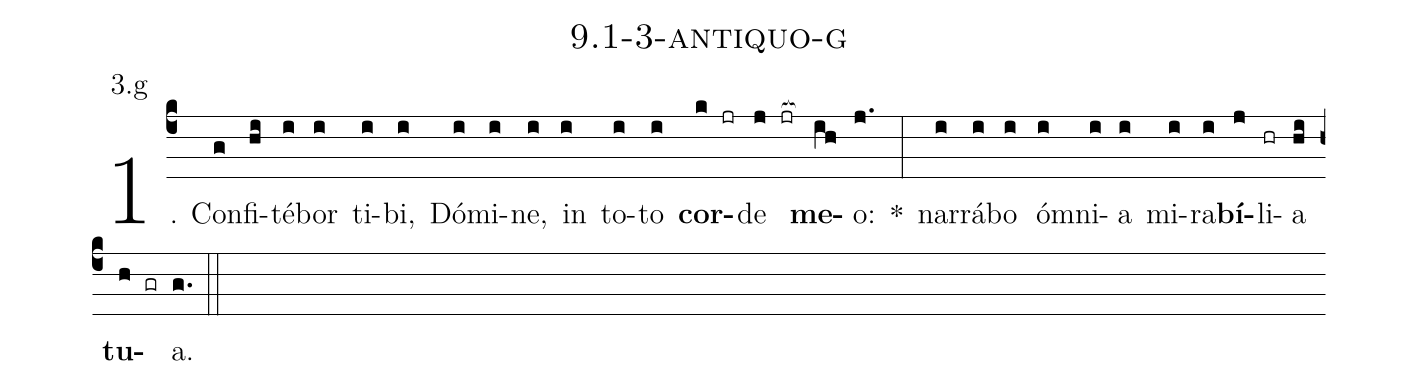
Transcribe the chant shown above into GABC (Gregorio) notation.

name: 9.1-3-antiquo-g;
annotation: 3.g;
%%
(c4)1. Con(g)fi(hi)té(i)bor(i) ti(i)bi,(i) Dó(i)mi(i)ne,(i) in(i) to(i)to(i) <b>cor</b>(k jr)de(j jr[ocb:1{]) <b>me</b>(ih[ocb:0}])o:(j.) *(:) nar(i)rá(i)bo(i) óm(i)ni(i)a(i) mi(i)ra(i)<b>bí</b>(j)li(hr)a(hi) <b>tu</b>(h gr)a.(g.) (::)
